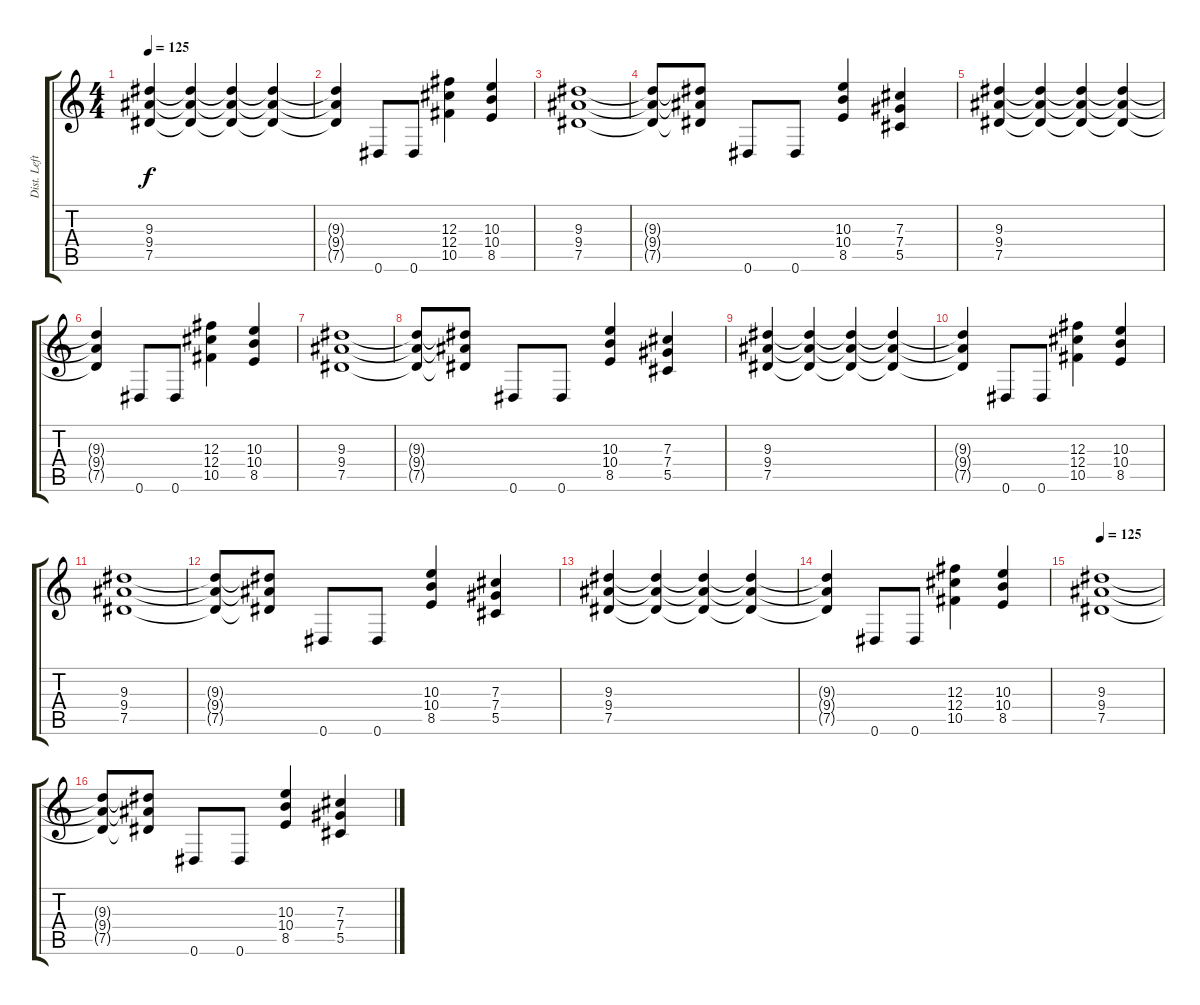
\track ("Dist. Left" "Dist. Left") {instrument distortionguitar}
\staff {score tabs}
\tuning (Eb4 Bb3 Gb3 Db3 Ab2 Eb2) {hide}
\ts (4 4)
\tempo 125
\clef g2
\ks c
(9.3 9.4 7.5).4{dy f} (9.3{t} 9.4{t} 7.5{t}).4 (9.3{t} 9.4{t} 7.5{t}).4 (9.3{t} 9.4{t} 7.5{t}).4 |
(9.3{t} 9.4{t} 7.5{t}).4 0.6.8 0.6.8 (12.3 12.4 10.5).4 (10.3 10.4 8.5).4 |
(9.3 9.4 7.5).1 |
(9.3{t} 9.4{t} 7.5{t}).8 (9.3{t} 9.4{t} 7.5{t}).8 0.6.8 0.6.8 (10.3 10.4 8.5).4 (7.3 7.4 5.5).4 |
(9.3 9.4 7.5).4 (9.3{t} 9.4{t} 7.5{t}).4 (9.3{t} 9.4{t} 7.5{t}).4 (9.3{t} 9.4{t} 7.5{t}).4 |
(9.3{t} 9.4{t} 7.5{t}).4 0.6.8 0.6.8 (12.3 12.4 10.5).4 (10.3 10.4 8.5).4 |
(9.3 9.4 7.5).1 |
(9.3{t} 9.4{t} 7.5{t}).8 (9.3{t} 9.4{t} 7.5{t}).8 0.6.8 0.6.8 (10.3 10.4 8.5).4 (7.3 7.4 5.5).4 |
(9.3 9.4 7.5).4 (9.3{t} 9.4{t} 7.5{t}).4 (9.3{t} 9.4{t} 7.5{t}).4 (9.3{t} 9.4{t} 7.5{t}).4 |
(9.3{t} 9.4{t} 7.5{t}).4 0.6.8 0.6.8 (12.3 12.4 10.5).4 (10.3 10.4 8.5).4 |
(9.3 9.4 7.5).1 |
(9.3{t} 9.4{t} 7.5{t}).8 (9.3{t} 9.4{t} 7.5{t}).8 0.6.8 0.6.8 (10.3 10.4 8.5).4 (7.3 7.4 5.5).4 |
(9.3 9.4 7.5).4 (9.3{t} 9.4{t} 7.5{t}).4 (9.3{t} 9.4{t} 7.5{t}).4 (9.3{t} 9.4{t} 7.5{t}).4 |
(9.3{t} 9.4{t} 7.5{t}).4 0.6.8 0.6.8 (12.3 12.4 10.5).4 (10.3 10.4 8.5).4 |
\tempo 125
(9.3 9.4 7.5).1 |
(9.3{t} 9.4{t} 7.5{t}).8 (9.3{t} 9.4{t} 7.5{t}).8 0.6.8 0.6.8 (10.3 10.4 8.5).4 (7.3 7.4 5.5).4
